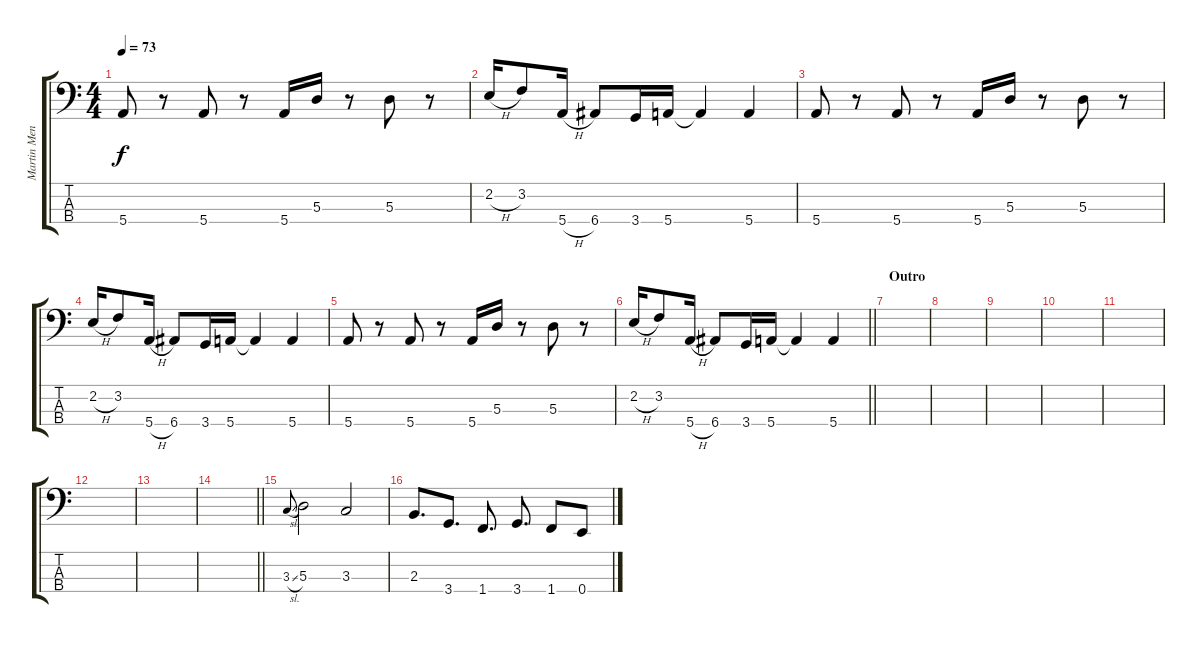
\track ("Martin Mendez" "Martin Men") {instrument fretlessbass}
\staff {score tabs}
\tuning (G2 D2 A1 E1) {hide}
\ts (4 4)
\tempo 73
\clef f4
\ks c
5.4.8{dy f} r.8 5.4.8 r.8 5.4.16 5.3.16 r.8 5.3.8 r.8 |
2.2{h}.16 3.2.8 5.4{h}.16 6.4.8 3.4.16 5.4.16 5.4{t}.4 5.4.4 |
5.4.8 r.8 5.4.8 r.8 5.4.16 5.3.16 r.8 5.3.8 r.8 |
2.2{h}.16 3.2.8 5.4{h}.16 6.4.8 3.4.16 5.4.16 5.4{t}.4 5.4.4 |
5.4.8 r.8 5.4.8 r.8 5.4.16 5.3.16 r.8 5.3.8 r.8 |
\barLineRight lightlight
2.2{h}.16 3.2.8 5.4{h}.16 6.4.8 3.4.16 5.4.16 5.4{t}.4 5.4.4 |
\section ("" "Outro")
|
|
|
|
|
|
|
\barLineRight lightlight
|
\section ("" "")
3.3{sl}.8{gr onbeat} 5.3.2 3.3.2 |
2.3.8{d} 3.4.8{d} 1.4.8{d} 3.4.8{d} 1.4.8 0.4.8
